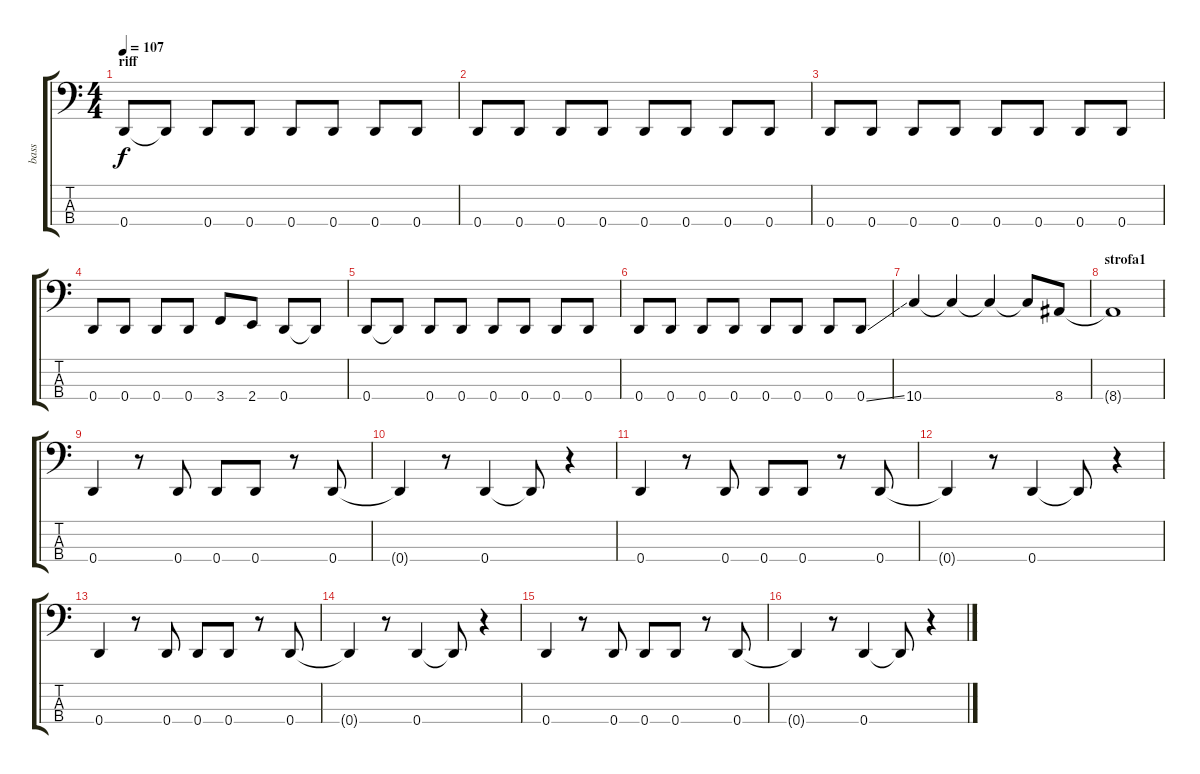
\track ("bass" "bass") {instrument electricbasspick}
\staff {score tabs}
\tuning (G2 D2 A1 D1) {hide}
\ts (4 4)
\section ("" "riff")
\tempo 107
\clef f4
\ks c
0.4.8{dy f} 0.4{t}.8 0.4.8 0.4.8 0.4.8 0.4.8 0.4.8 0.4.8 |
0.4.8 0.4.8 0.4.8 0.4.8 0.4.8 0.4.8 0.4.8 0.4.8 |
0.4.8 0.4.8 0.4.8 0.4.8 0.4.8 0.4.8 0.4.8 0.4.8 |
0.4.8 0.4.8 0.4.8 0.4.8 3.4.8 2.4.8 0.4.8 0.4{t}.8 |
0.4.8 0.4{t}.8 0.4.8 0.4.8 0.4.8 0.4.8 0.4.8 0.4.8 |
0.4.8 0.4.8 0.4.8 0.4.8 0.4.8 0.4.8 0.4.8 0.4{ss}.8 |
10.4.4 10.4{t}.4 10.4{t}.4 10.4{t}.8 8.4.8 |
\section ("" "strofa1")
8.4{t}.1 |
0.4.4 r.8 0.4.8 0.4.8 0.4.8 r.8 0.4.8 |
0.4{t}.4 r.8 0.4.4 0.4{t}.8 r.4 |
0.4.4 r.8 0.4.8 0.4.8 0.4.8 r.8 0.4.8 |
0.4{t}.4 r.8 0.4.4 0.4{t}.8 r.4 |
0.4.4 r.8 0.4.8 0.4.8 0.4.8 r.8 0.4.8 |
0.4{t}.4 r.8 0.4.4 0.4{t}.8 r.4 |
0.4.4 r.8 0.4.8 0.4.8 0.4.8 r.8 0.4.8 |
0.4{t}.4 r.8 0.4.4 0.4{t}.8 r.4
